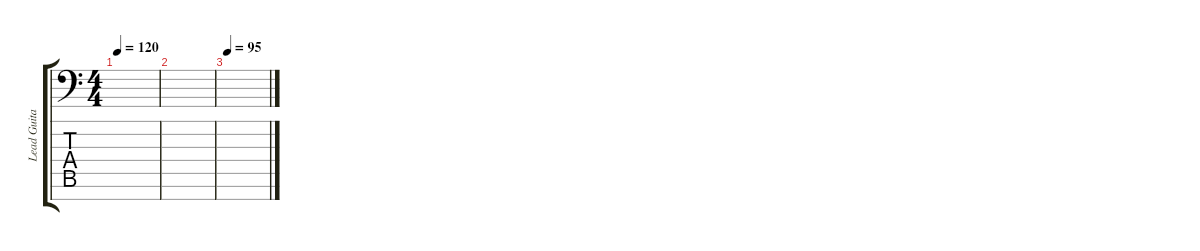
\track ("Lead Guitar" "Lead Guita") {instrument overdrivenguitar}
\staff {score tabs}
\tuning (E4 B3 G3 D3 A2 E2 C-1) {hide}
\ts (4 4)
\tempo 120
\clef f4
\ks c
|
|
\tempo 95
